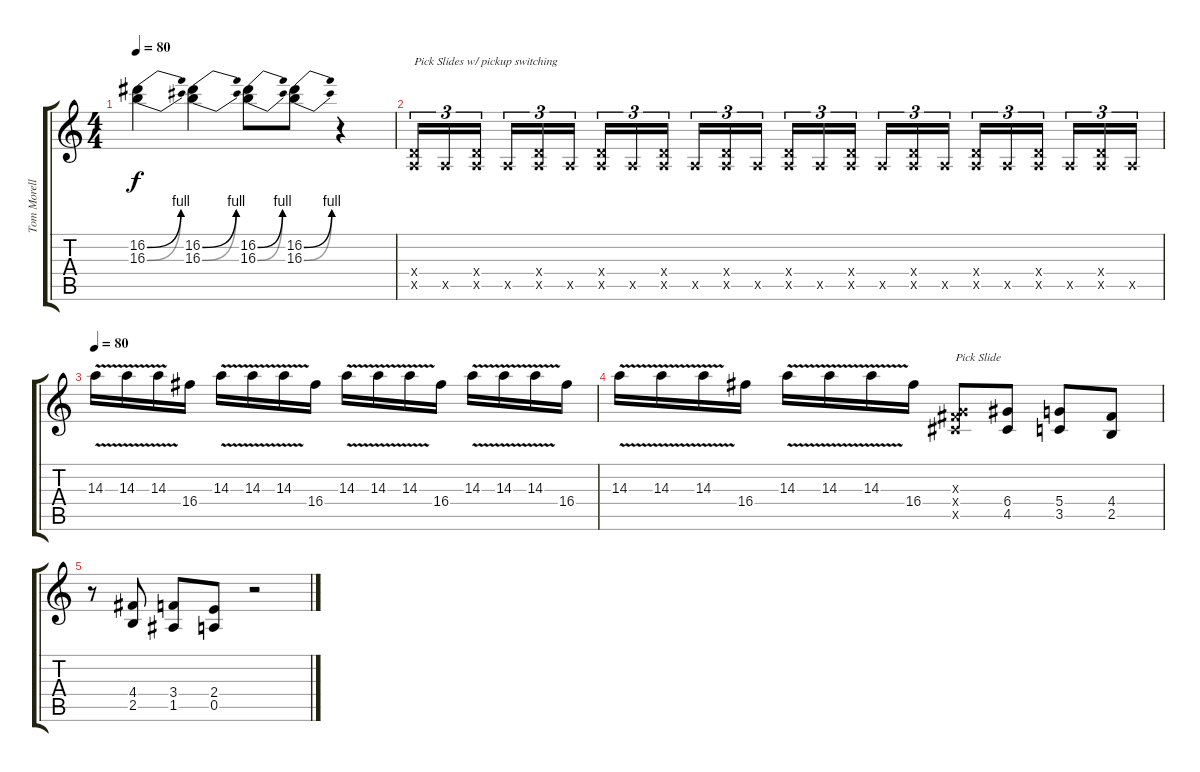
\track ("Tom Morello" "Tom Morell") {instrument distortionguitar}
\staff {score tabs}
\tuning (E4 B3 G3 D3 A2 E2) {hide}
\ts (4 4)
\tempo 80
\clef g2
\ks c
(16.2{be (bend 0 0 60 4)} 16.3{be (bend 0 0 60 4)}).4{dy f} (16.2{be (bend 0 0 60 4)} 16.3{be (bend 0 0 60 4)}).4 (16.2{be (bend 0 0 60 4)} 16.3{be (bend 0 0 60 4)}).8 (16.2{be (bend 0 0 60 4)} 16.3{be (bend 0 0 60 4)}).8 r.4 |
(0.4{x} 0.5{x}).16{tu (3 2) txt "Pick Slides w/ pickup switching "} 0.5{x}.16{tu (3 2)} (0.4{x} 0.5{x}).16{tu (3 2)} 0.5{x}.16{tu (3 2)} (0.4{x} 0.5{x}).16{tu (3 2)} 0.5{x}.16{tu (3 2)} (0.4{x} 0.5{x}).16{tu (3 2)} 0.5{x}.16{tu (3 2)} (0.4{x} 0.5{x}).16{tu (3 2)} 0.5{x}.16{tu (3 2)} (0.4{x} 0.5{x}).16{tu (3 2)} 0.5{x}.16{tu (3 2)} (0.4{x} 0.5{x}).16{tu (3 2)} 0.5{x}.16{tu (3 2)} (0.4{x} 0.5{x}).16{tu (3 2)} 0.5{x}.16{tu (3 2)} (0.4{x} 0.5{x}).16{tu (3 2)} 0.5{x}.16{tu (3 2)} (0.4{x} 0.5{x}).16{tu (3 2)} 0.5{x}.16{tu (3 2)} (0.4{x} 0.5{x}).16{tu (3 2)} 0.5{x}.16{tu (3 2)} (0.4{x} 0.5{x}).16{tu (3 2)} 0.5{x}.16{tu (3 2)} |
\tempo 80
14.3{v}.16 14.3{v}.16 14.3{v}.16 16.4.16 14.3{v}.16 14.3{v}.16 14.3{v}.16 16.4.16 14.3{v}.16 14.3{v}.16 14.3{v}.16 16.4.16 14.3{v}.16 14.3{v}.16 14.3{v}.16 16.4.16 |
14.3{v}.16 14.3{v}.16 14.3{v}.16 16.4.16 14.3{v}.16 14.3{v}.16 14.3{v}.16 16.4.16 (0.3{x} 4.4{x} 4.5{x}).8{txt "Pick Slide"} (6.4 4.5).8 (5.4 3.5).8 (4.4 2.5).8 |
r.8 (4.4 2.5).8 (3.4 1.5).8 (2.4 0.5).8 r.2
